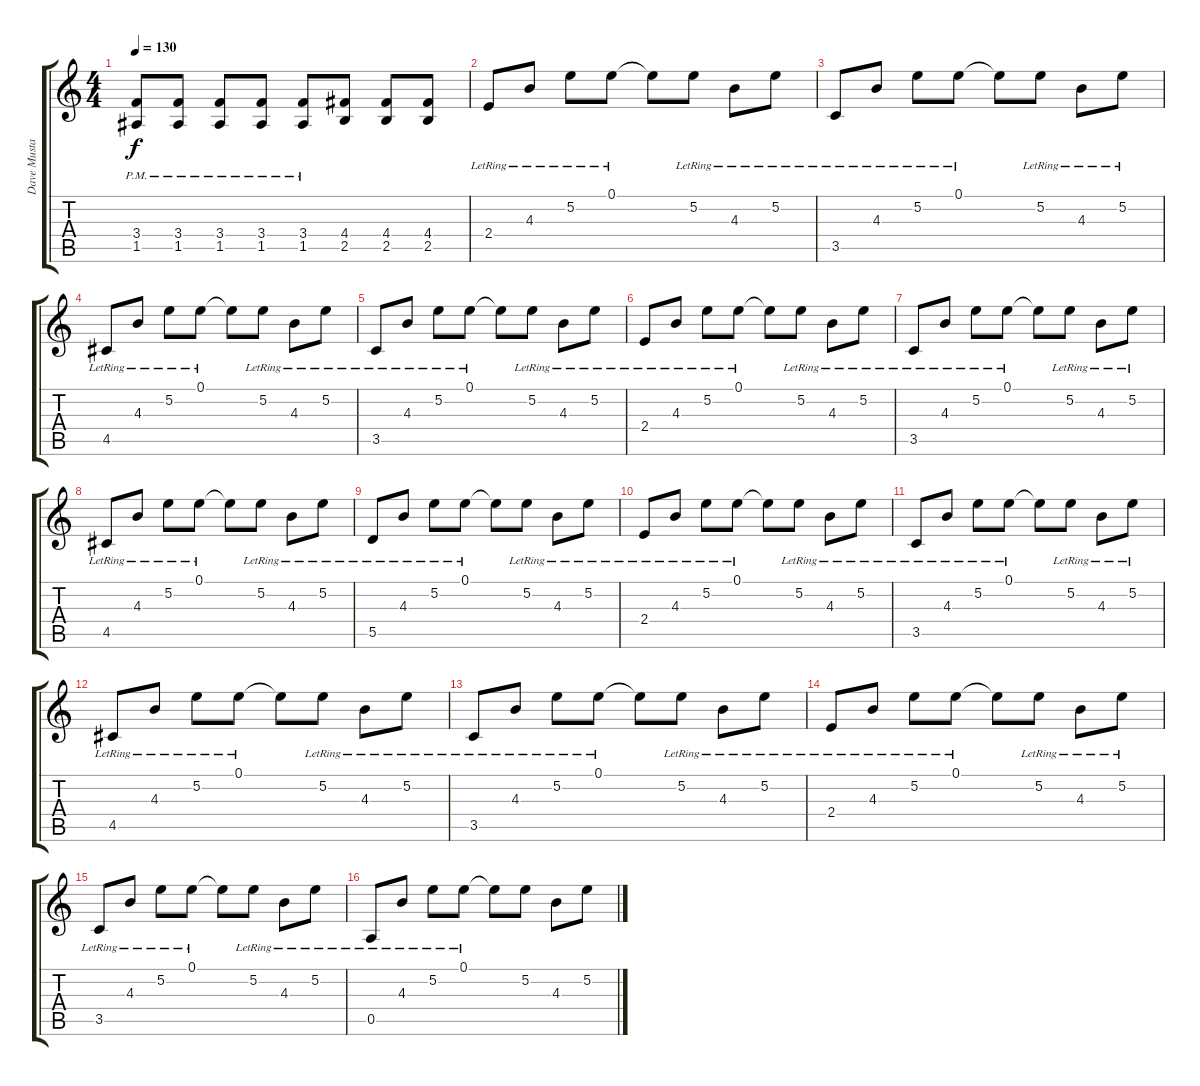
\track ("Dave Mustaine Rythm" "Dave Musta") {instrument distortionguitar}
\staff {score tabs}
\tuning (E4 B3 G3 D3 A2 E2) {hide}
\ts (4 4)
\tempo 130
\clef g2
\ks c
(3.4{pm} 1.5{pm}).8{dy f} (3.4{pm} 1.5{pm}).8 (3.4{pm} 1.5{pm}).8 (3.4{pm} 1.5{pm}).8 (3.4{pm} 1.5{pm}).8 (4.4 2.5).8 (4.4 2.5).8 (4.4 2.5).8 |
2.4{lr}.8 4.3{lr}.8 5.2{lr}.8 0.1{lr}.8 0.1{t}.8 5.2{lr}.8 4.3{lr}.8 5.2{lr}.8 |
3.5{lr}.8 4.3{lr}.8 5.2{lr}.8 0.1{lr}.8 0.1{t}.8 5.2{lr}.8 4.3{lr}.8 5.2{lr}.8 |
4.5{lr}.8 4.3{lr}.8 5.2{lr}.8 0.1{lr}.8 0.1{t}.8 5.2{lr}.8 4.3{lr}.8 5.2{lr}.8 |
3.5{lr}.8 4.3{lr}.8 5.2{lr}.8 0.1{lr}.8 0.1{t}.8 5.2{lr}.8 4.3{lr}.8 5.2{lr}.8 |
2.4{lr}.8 4.3{lr}.8 5.2{lr}.8 0.1{lr}.8 0.1{t}.8 5.2{lr}.8 4.3{lr}.8 5.2{lr}.8 |
3.5{lr}.8 4.3{lr}.8 5.2{lr}.8 0.1{lr}.8 0.1{t}.8 5.2{lr}.8 4.3{lr}.8 5.2{lr}.8 |
4.5{lr}.8 4.3{lr}.8 5.2{lr}.8 0.1{lr}.8 0.1{t}.8 5.2{lr}.8 4.3{lr}.8 5.2{lr}.8 |
5.5{lr}.8 4.3{lr}.8 5.2{lr}.8 0.1{lr}.8 0.1{t}.8 5.2{lr}.8 4.3{lr}.8 5.2{lr}.8 |
2.4{lr}.8 4.3{lr}.8 5.2{lr}.8 0.1{lr}.8 0.1{t}.8 5.2{lr}.8 4.3{lr}.8 5.2{lr}.8 |
3.5{lr}.8 4.3{lr}.8 5.2{lr}.8 0.1{lr}.8 0.1{t}.8 5.2{lr}.8 4.3{lr}.8 5.2{lr}.8 |
4.5{lr}.8 4.3{lr}.8 5.2{lr}.8 0.1{lr}.8 0.1{t}.8 5.2{lr}.8 4.3{lr}.8 5.2{lr}.8 |
3.5{lr}.8 4.3{lr}.8 5.2{lr}.8 0.1{lr}.8 0.1{t}.8 5.2{lr}.8 4.3{lr}.8 5.2{lr}.8 |
2.4{lr}.8 4.3{lr}.8 5.2{lr}.8 0.1{lr}.8 0.1{t}.8 5.2{lr}.8 4.3{lr}.8 5.2{lr}.8 |
3.5{lr}.8 4.3{lr}.8 5.2{lr}.8 0.1{lr}.8 0.1{t}.8 5.2{lr}.8 4.3{lr}.8 5.2{lr}.8 |
0.5{lr}.8 4.3{lr}.8 5.2{lr}.8 0.1{lr}.8 0.1{t}.8 5.2.8 4.3.8 5.2.8
